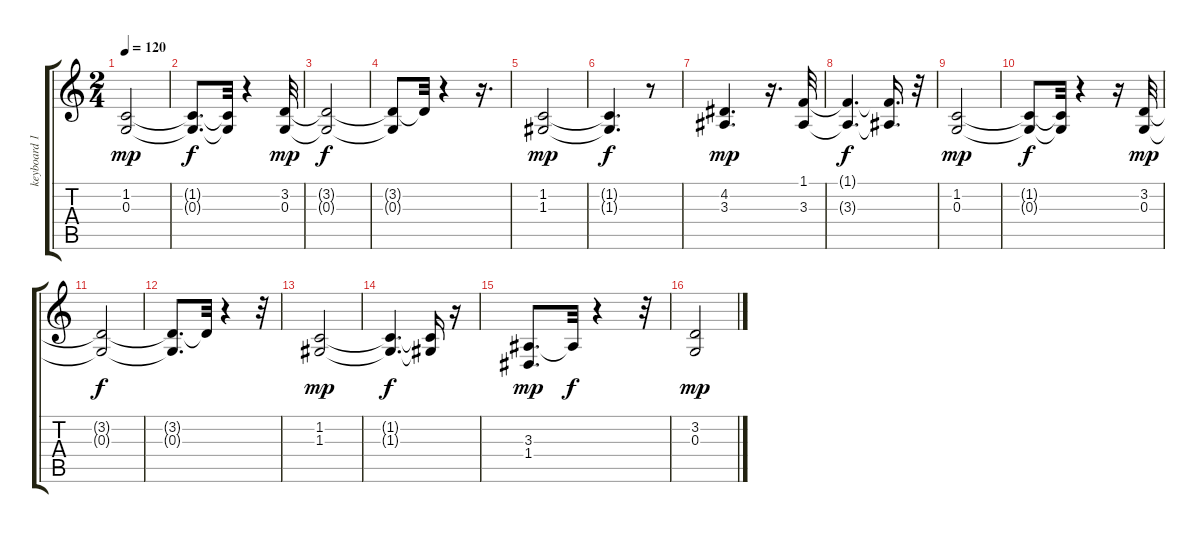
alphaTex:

\track ("keyboard 1.2" "keyboard 1") {instrument synthstrings1}
\staff {score tabs}
\tuning (E4 B3 G3 D3 A2 E2) {hide}
\ts (2 4)
\tempo 120
\clef g2
\ks c
(1.2 0.3).2{dy mp} |
(1.2{t} 0.3{t}).8{d dy f} (1.2{t} 0.3{t}).32 r.4 (3.2 0.3).32{dy mp} |
(3.2{t} 0.3{t}).2{dy f} |
(3.2{t} 0.3{t}).8 3.2{t}.32 r.4 r.16{d} |
(1.2 1.3).2{dy mp} |
(1.2{t} 1.3{t}).4{d dy f} r.8 |
(4.2 3.3).4{d dy mp} r.16{d} (1.1 3.3).32 |
(1.1{t} 3.3{t}).4{d dy f} (1.1{t} 3.3{t}).16{d} r.32 |
(1.2 0.3).2{dy mp} |
(1.2{t} 0.3{t}).8{dy f} (1.2{t} 0.3{t}).32 r.4 r.16 (3.2 0.3).32{dy mp} |
(3.2{t} 0.3{t}).2{dy f} |
(3.2{t} 0.3{t}).8{d} 3.2{t}.32 r.4 r.32 |
(1.2 1.3).2{dy mp} |
(1.2{t} 1.3{t}).4{d dy f} (1.2{t} 1.3{t}).16 r.16 |
(3.3 1.4).8{d dy mp} 3.3{t}.32{dy f} r.4 r.32 |
(3.2 0.3).2{dy mp}
